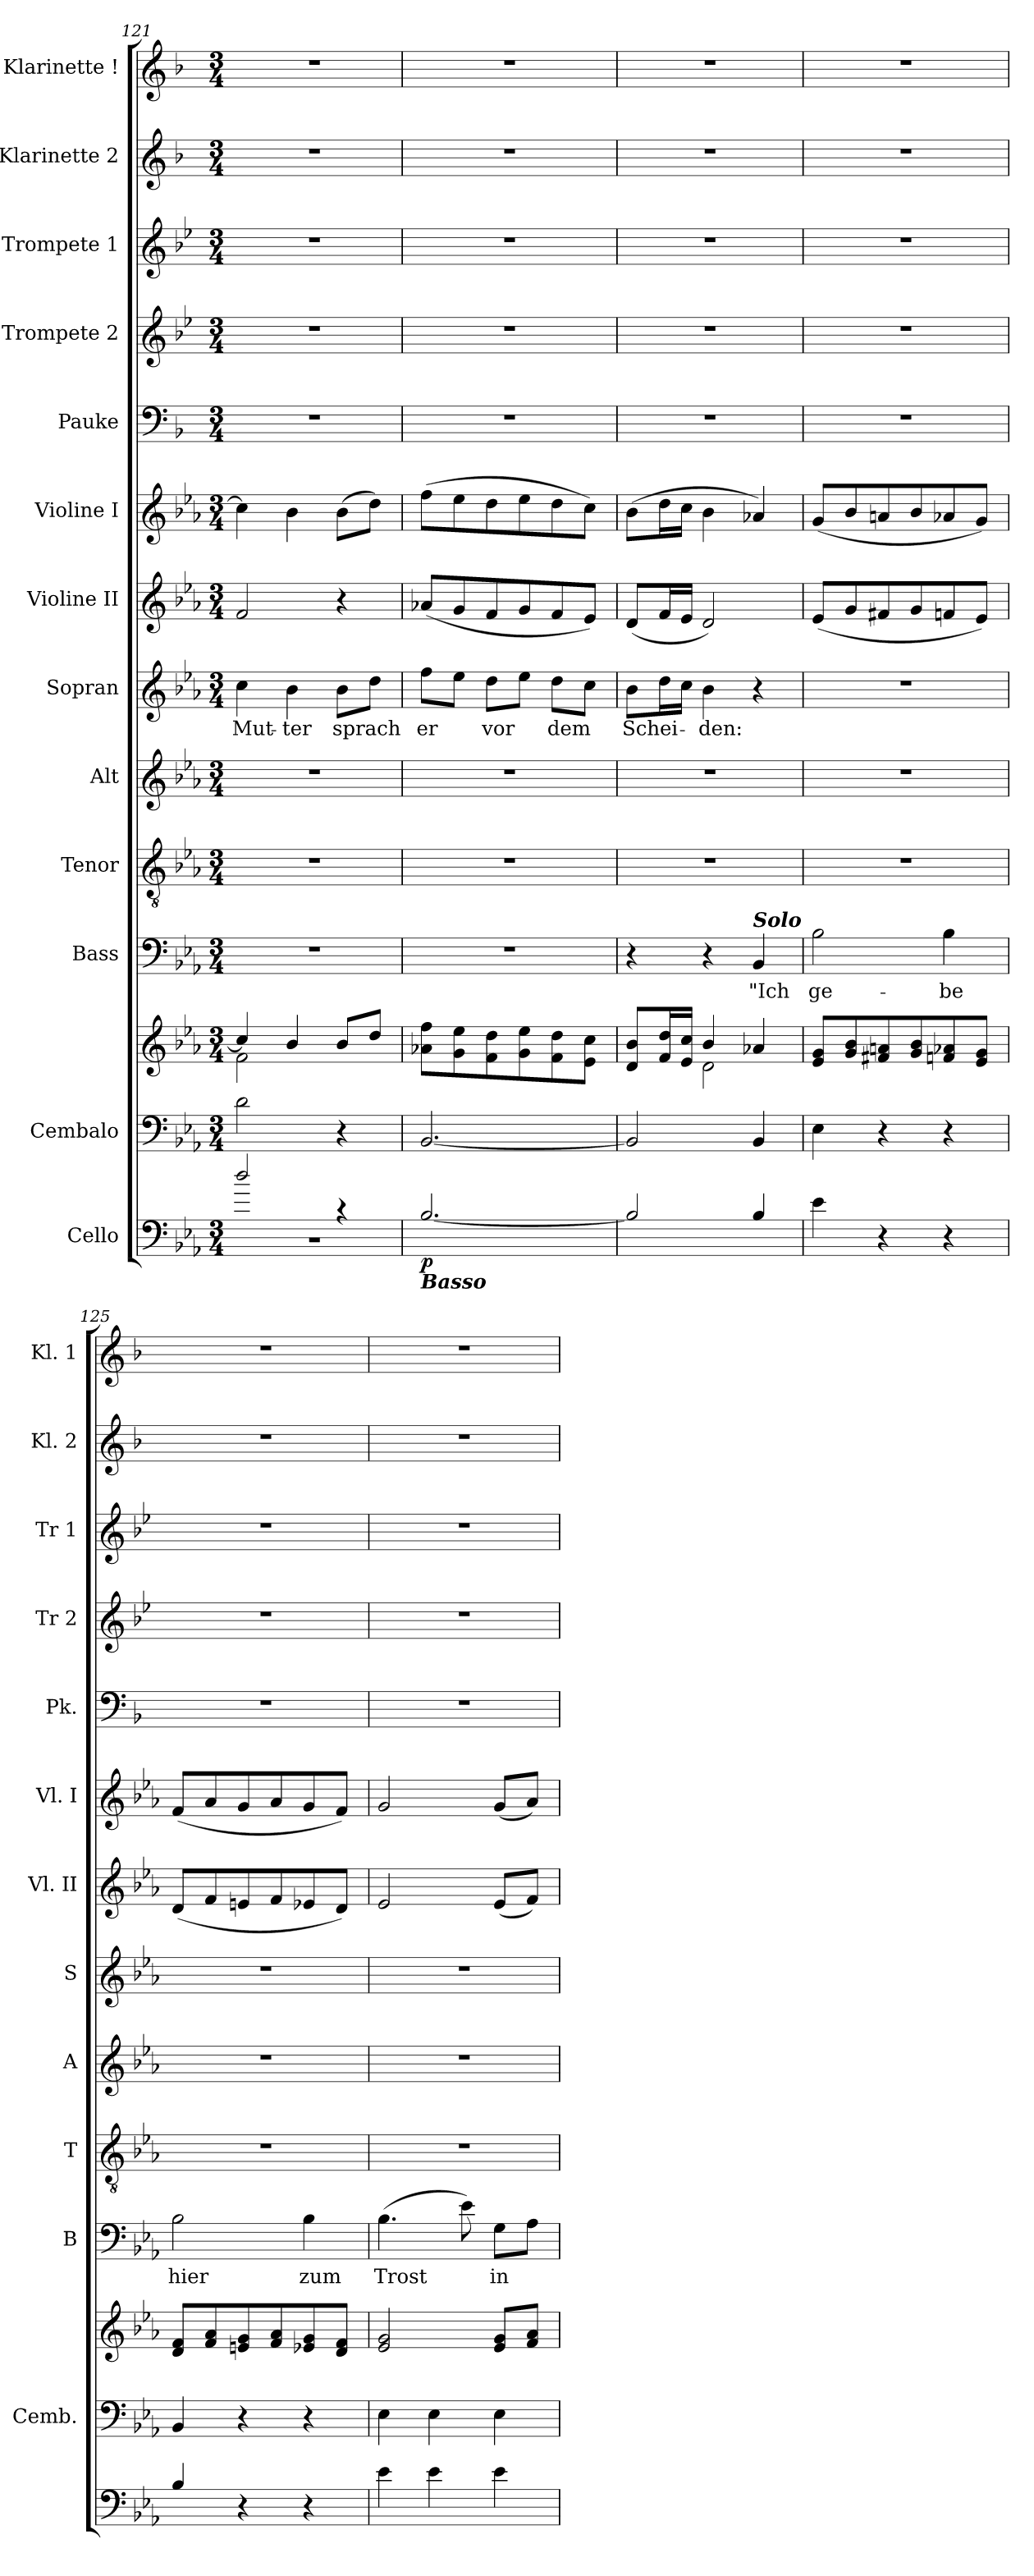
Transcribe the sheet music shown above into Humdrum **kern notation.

**kern	**dynam	**kern	**kern	**kern	**text	**kern	**kern	**kern	**text	**kern	**kern	**kern	**kern	**kern	**kern	**kern
*part13	*part13	*part12	*part12	*part11	*part11	*part10	*part9	*part8	*part8	*part7	*part6	*part5	*part4	*part3	*part2	*part1
*staff14	*staff14	*staff13	*staff12	*staff11	*staff11	*staff10	*staff9	*staff8	*staff8	*staff7	*staff6	*staff5	*staff4	*staff3	*staff2	*staff1
*I"Cello	*	*I"Cembalo	*	*I"Bass	*	*I"Tenor	*I"Alt	*I"Sopran	*	*I"Violine II	*I"Violine I	*I"Pauke	*I"Trompete 2	*I"Trompete 1	*I"Klarinette 2	*I"Klarinette !
*	*	*I'Cemb.	*	*I'B	*	*I'T	*I'A	*I'S	*	*I'Vl. II	*I'Vl. I	*I'Pk.	*I'Tr 2	*I'Tr 1	*I'Kl. 2	*I'Kl. 1
*clefF4	*	*clefF4	*clefG2	*clefF4	*	*clefGv2	*clefG2	*clefG2	*	*clefG2	*clefG2	*clefF4	*clefG2	*clefG2	*clefG2	*clefG2
*ITrd7c12	*	*	*	*	*	*	*	*	*	*	*	*ITrd1c2	*ITrd4c7	*ITrd4c7	*ITrd1c2	*ITrd1c2
*k[b-e-a-]	*	*k[b-e-a-]	*k[b-e-a-]	*k[b-e-a-]	*	*k[b-e-a-]	*k[b-e-a-]	*k[b-e-a-]	*	*k[b-e-a-]	*k[b-e-a-]	*k[b-e-a-]	*k[b-e-a-]	*k[b-e-a-]	*k[b-e-a-]	*k[b-e-a-]
*E-:	*	*E-:	*E-:	*E-:	*	*E-:	*E-:	*E-:	*	*E-:	*E-:	*E-:	*E-:	*E-:	*E-:	*E-:
*M3/4	*	*M3/4	*M3/4	*M3/4	*	*M3/4	*M3/4	*M3/4	*	*M3/4	*M3/4	*M3/4	*M3/4	*M3/4	*M3/4	*M3/4
=121	=121	=121	=121	=121	=121	=121	=121	=121	=121	=121	=121	=121	=121	=121	=121	=121
*^	*	*	*	*	*	*	*	*	*	*	*	*	*	*	*	*
!	!LO:N:vis=1	!	!	!	!	!	!	!	!	!LO:LY:b	!	!	!	!	!	!	!
*	*	*	*	*^	*	*	*	*	*	*	*	*	*	*	*	*	*
2d/	2.r	.	2d\	4cc/]	2f\	2.r	.	2.r	2.r	4cc\	Mut-	2f/	4cc\]	2.r	2.r	2.r	2.r	2.r
!	!	!	!	!	!	!	!	!	!	!	!LO:LY:b	!	!	!	!	!	!	!
.	.	.	.	4b-/	.	.	.	.	.	4b-\	-ter	.	4b-\	.	.	.	.	.
!	!	!	!	!	!	!	!	!	!	!	!LO:LY:b	!	!	!	!	!	!	!
4rc	.	.	4r	8b-/L	4ryy	.	.	.	.	8b-\L	sprach	4r	(>8b-\L	.	.	.	.	.
.	.	.	.	8dd/J	.	.	.	.	.	8dd\J	.	.	8dd\J)	.	.	.	.	.
*v	*v	*	*	*v	*v	*	*	*	*	*	*	*	*	*	*	*	*	*
=122	=122	=122	=122	=122	=122	=122	=122	=122	=122	=122	=122	=122	=122	=122	=122	=122
!LO:TX:b:Bi:t=Basso	!	!	!	!	!	!	!	!	!	!	!	!	!	!	!	!
!	!LO:DY:b	!	!	!	!	!	!	!	!LO:LY:b	!	!	!	!	!	!	!
[2.BB-/	p	[2.BB-/	8a-X\ 8ff\L	2.r	.	2.r	2.r	8ff\L	er	(<8a-X/L	(>8ff\L	2.r	2.r	2.r	2.r	2.r
.	.	.	8g\ 8ee-\	.	.	.	.	8ee-\J	.	8g/	8ee-\	.	.	.	.	.
!	!	!	!	!	!	!	!	!	!LO:LY:b	!	!	!	!	!	!	!
.	.	.	8f\ 8dd\	.	.	.	.	8dd\L	vor	8f/	8dd\	.	.	.	.	.
.	.	.	8g\ 8ee-\	.	.	.	.	8ee-\J	.	8g/	8ee-\	.	.	.	.	.
!	!	!	!	!	!	!	!	!	!LO:LY:b	!	!	!	!	!	!	!
.	.	.	8f\ 8dd\	.	.	.	.	8dd\L	dem	8f/	8dd\	.	.	.	.	.
.	.	.	8e-\ 8cc\J	.	.	.	.	8cc\J	.	8e-/J)	8cc\J)	.	.	.	.	.
=123	=123	=123	=123	=123	=123	=123	=123	=123	=123	=123	=123	=123	=123	=123	=123	=123
*	*	*	*^	*	*	*	*	*	*	*	*	*	*	*	*	*
!	!	!	!	!	!	!	!	!	!	!LO:LY:b	!	!	!	!	!	!	!
2BB-/]	.	2BB-/]	8d/ 8b-/L	4ryy	4r	.	2.r	2.r	8b-\L	Schei-	(<8d/L	(>8b-\L	2.r	2.r	2.r	2.r	2.r
.	.	.	16f/ 16dd/L	.	.	.	.	.	16dd\L	.	16f/L	16dd\L	.	.	.	.	.
.	.	.	16e-/ 16cc/JJ	.	.	.	.	.	16cc\JJ	.	16e-/JJ	16cc\JJ	.	.	.	.	.
!	!	!	!	!	!	!	!	!	!	!LO:LY:b	!	!	!	!	!	!	!
.	.	.	4b-/	2d\	4r	.	.	.	4b-\	-den:	2d/)	4b-\	.	.	.	.	.
!	!	!	!	!	!LO:TX:a:Bi:t=Solo	!	!	!	!	!	!	!	!	!	!	!	!
!	!	!	!	!	!	!LO:LY:b	!	!	!	!	!	!	!	!	!	!	!
4BB-/	.	4BB-/	4a-X/	.	4BB-/	"Ich	.	.	4r	.	.	4a-X/)	.	.	.	.	.
*	*	*	*v	*v	*	*	*	*	*	*	*	*	*	*	*	*	*
=124	=124	=124	=124	=124	=124	=124	=124	=124	=124	=124	=124	=124	=124	=124	=124	=124
!	!	!	!	!	!LO:LY:b	!	!	!	!	!	!	!	!	!	!	!
4E-\	.	4E-\	8e-/ 8g/L	2B-\	ge-	2.r	2.r	2.r	.	(<8e-/L	(<8g/L	2.r	2.r	2.r	2.r	2.r
.	.	.	8g/ 8b-/	.	.	.	.	.	.	8g/	8b-/	.	.	.	.	.
4r	.	4r	8f#X/ 8an/	.	.	.	.	.	.	8f#X/	8an/	.	.	.	.	.
.	.	.	8g/ 8b-/	.	.	.	.	.	.	8g/	8b-/	.	.	.	.	.
!	!	!	!	!	!LO:LY:b	!	!	!	!	!	!	!	!	!	!	!
4r	.	4r	8fn/ 8a-X/	4B-\	-be	.	.	.	.	8fn/	8a-X/	.	.	.	.	.
.	.	.	8e-/ 8g/J	.	.	.	.	.	.	8e-/J)	8g/J)	.	.	.	.	.
!!LO:PB:g=z
=125	=125	=125	=125	=125	=125	=125	=125	=125	=125	=125	=125	=125	=125	=125	=125	=125
!	!	!	!	!	!LO:LY:b	!	!	!	!	!	!	!	!	!	!	!
4BB-/	.	4BB-/	8d/ 8f/L	2B-\	hier	2.r	2.r	2.r	.	(<8d/L	(<8f/L	2.r	2.r	2.r	2.r	2.r
.	.	.	8f/ 8a-/	.	.	.	.	.	.	8f/	8a-/	.	.	.	.	.
4r	.	4r	8en/ 8g/	.	.	.	.	.	.	8en/	8g/	.	.	.	.	.
.	.	.	8f/ 8a-/	.	.	.	.	.	.	8f/	8a-/	.	.	.	.	.
!	!	!	!	!	!LO:LY:b	!	!	!	!	!	!	!	!	!	!	!
4r	.	4r	8e-X/ 8g/	4B-\	zum	.	.	.	.	8e-X/	8g/	.	.	.	.	.
.	.	.	8d/ 8f/J	.	.	.	.	.	.	8d/J)	8f/J)	.	.	.	.	.
=126	=126	=126	=126	=126	=126	=126	=126	=126	=126	=126	=126	=126	=126	=126	=126	=126
!	!	!	!	!	!LO:LY:b	!	!	!	!	!	!	!	!	!	!	!
4E-\	.	4E-\	2e-/ 2g/	(>4.B-\	Trost	2.r	2.r	2.r	.	2e-/	2g/	2.r	2.r	2.r	2.r	2.r
4E-\	.	4E-\	.	.	.	.	.	.	.	.	.	.	.	.	.	.
.	.	.	.	8e-\)	.	.	.	.	.	.	.	.	.	.	.	.
!	!	!	!	!	!LO:LY:b	!	!	!	!	!	!	!	!	!	!	!
4E-\	.	4E-\	8e-/ 8g/L	8G\L	in	.	.	.	.	(<8e-/L	(<8g/L	.	.	.	.	.
.	.	.	8f/ 8a-/J	8A-\J	.	.	.	.	.	8f/J)	8a-/J)	.	.	.	.	.
=	=	=	=	=	=	=	=	=	=	=	=	=	=	=	=	=
*-	*-	*-	*-	*-	*-	*-	*-	*-	*-	*-	*-	*-	*-	*-	*-	*-
